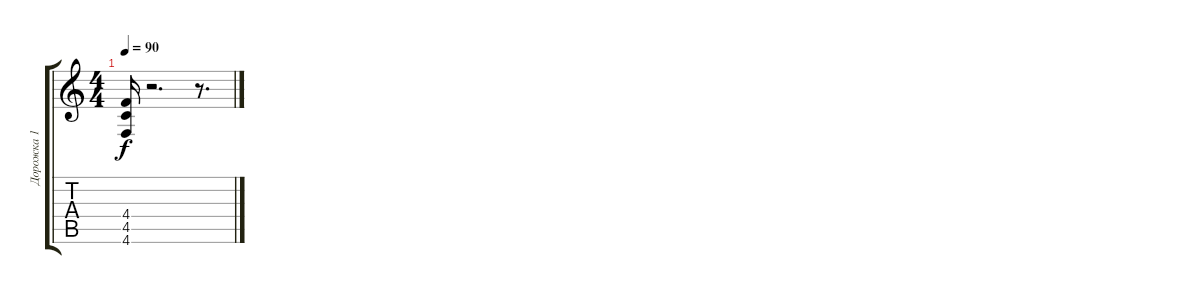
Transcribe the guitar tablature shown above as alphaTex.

\track ("Дорожка 1" "Дорожка 1") {instrument overdrivenguitar}
\staff {score tabs}
\tuning (Eb4 Bb3 Gb3 Db3 Ab2 Db2) {hide}
\ts (4 4)
\tempo 90
\clef g2
\ks c
(4.4{t} 4.5{t} 4.6{t}).16{dy f} r.2{d} r.8{d}
